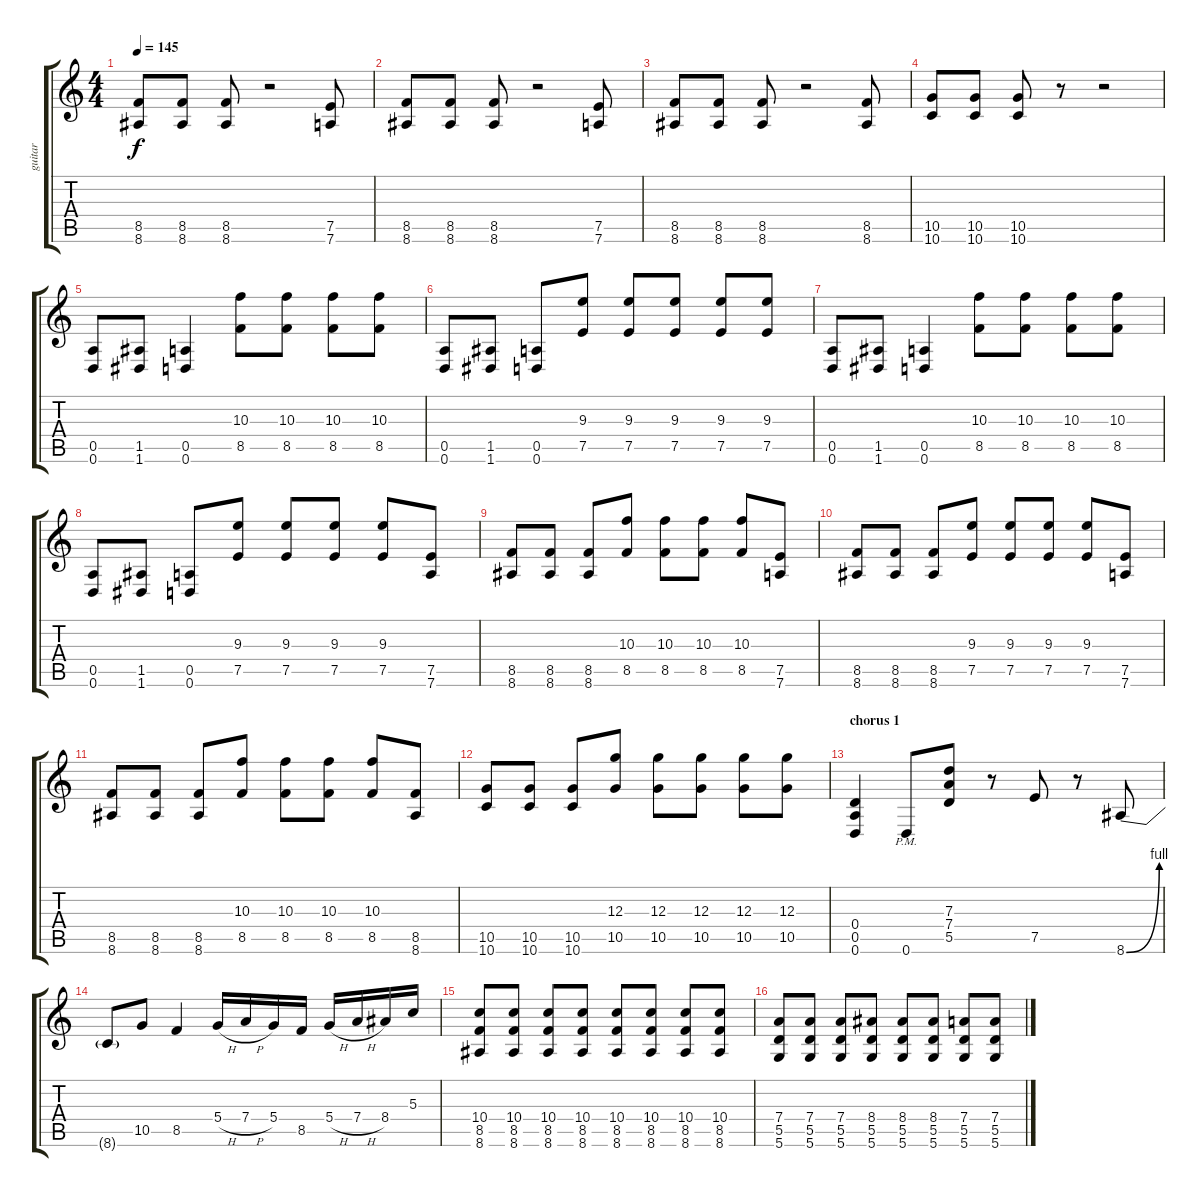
\track ("guitar" "guitar") {instrument distortionguitar}
\staff {score tabs}
\tuning (E4 B3 G3 D3 A2 D2) {hide}
\ts (4 4)
\tempo 145
\clef g2
\ks c
(8.5 8.6).8{dy f} (8.5 8.6).8 (8.5 8.6).8 r.2 (7.5 7.6).8 |
(8.5 8.6).8 (8.5 8.6).8 (8.5 8.6).8 r.2 (7.5 7.6).8 |
(8.5 8.6).8 (8.5 8.6).8 (8.5 8.6).8 r.2 (8.5 8.6).8 |
(10.5 10.6).8 (10.5 10.6).8 (10.5 10.6).8 r.8 r.2 |
(0.5 0.6).8 (1.5 1.6).8 (0.5 0.6).4 (10.3 8.5).8 (10.3 8.5).8 (10.3 8.5).8 (10.3 8.5).8 |
(0.5 0.6).8 (1.5 1.6).8 (0.5 0.6).8 (9.3 7.5).8 (9.3 7.5).8 (9.3 7.5).8 (9.3 7.5).8 (9.3 7.5).8 |
(0.5 0.6).8 (1.5 1.6).8 (0.5 0.6).4 (10.3 8.5).8 (10.3 8.5).8 (10.3 8.5).8 (10.3 8.5).8 |
(0.5 0.6).8 (1.5 1.6).8 (0.5 0.6).8 (9.3 7.5).8 (9.3 7.5).8 (9.3 7.5).8 (9.3 7.5).8 (7.5 7.6).8 |
(8.5 8.6).8 (8.5 8.6).8 (8.5 8.6).8 (10.3 8.5).8 (10.3 8.5).8 (10.3 8.5).8 (10.3 8.5).8 (7.5 7.6).8 |
(8.5 8.6).8 (8.5 8.6).8 (8.5 8.6).8 (9.3 7.5).8 (9.3 7.5).8 (9.3 7.5).8 (9.3 7.5).8 (7.5 7.6).8 |
(8.5 8.6).8 (8.5 8.6).8 (8.5 8.6).8 (10.3 8.5).8 (10.3 8.5).8 (10.3 8.5).8 (10.3 8.5).8 (8.5 8.6).8 |
(10.5 10.6).8 (10.5 10.6).8 (10.5 10.6).8 (12.3 10.5).8 (12.3 10.5).8 (12.3 10.5).8 (12.3 10.5).8 (12.3 10.5).8 |
\section ("" "chorus 1")
(0.4 0.5 0.6).4 0.6{pm}.8 (7.3 7.4 5.5).8 r.8 7.5.8 r.8 8.6{be (bend 0 0 60 4)}.8 |
8.6{t}.8 10.5.8 8.5.4 5.4{h}.16 7.4{h}.16 5.4.16 8.5.16 5.4{h}.16 7.4{h}.16 8.4.16 5.3.16 |
(10.4 8.5 8.6).8 (10.4 8.5 8.6).8 (10.4 8.5 8.6).8 (10.4 8.5 8.6).8 (10.4 8.5 8.6).8 (10.4 8.5 8.6).8 (10.4 8.5 8.6).8 (10.4 8.5 8.6).8 |
(7.4 5.5 5.6).8 (7.4 5.5 5.6).8 (7.4 5.5 5.6).8 (8.4 5.5 5.6).8 (8.4 5.5 5.6).8 (8.4 5.5 5.6).8 (7.4 5.5 5.6).8 (7.4 5.5 5.6).8
